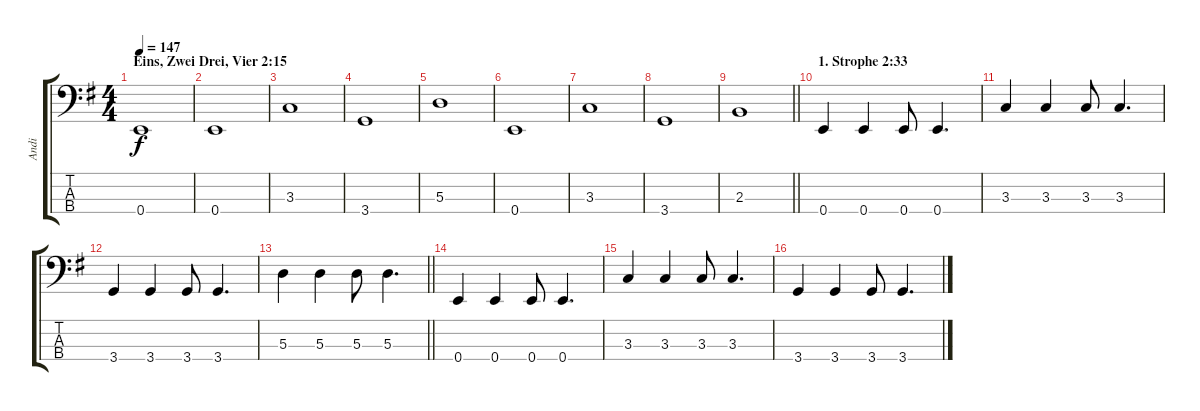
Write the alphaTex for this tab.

\track ("Andi" "Andi") {instrument acousticbass}
\staff {score tabs}
\tuning (G2 D2 A1 E1) {hide}
\ts (4 4)
\section ("" "Eins, Zwei Drei, Vier 2:15")
\tempo 147
\clef f4
\ks g
0.4{t}.1{dy f} |
0.4.1 |
3.3.1 |
3.4.1 |
5.3.1 |
0.4.1 |
3.3.1 |
3.4.1 |
\barLineRight lightlight
2.3.1 |
\section ("" "1. Strophe 2:33")
0.4.4 0.4.4 0.4.8 0.4.4{d} |
3.3.4 3.3.4 3.3.8 3.3.4{d} |
3.4.4 3.4.4 3.4.8 3.4.4{d} |
\barLineRight lightlight
5.3.4 5.3.4 5.3.8 5.3.4{d} |
0.4.4 0.4.4 0.4.8 0.4.4{d} |
3.3.4 3.3.4 3.3.8 3.3.4{d} |
3.4.4 3.4.4 3.4.8 3.4.4{d}
